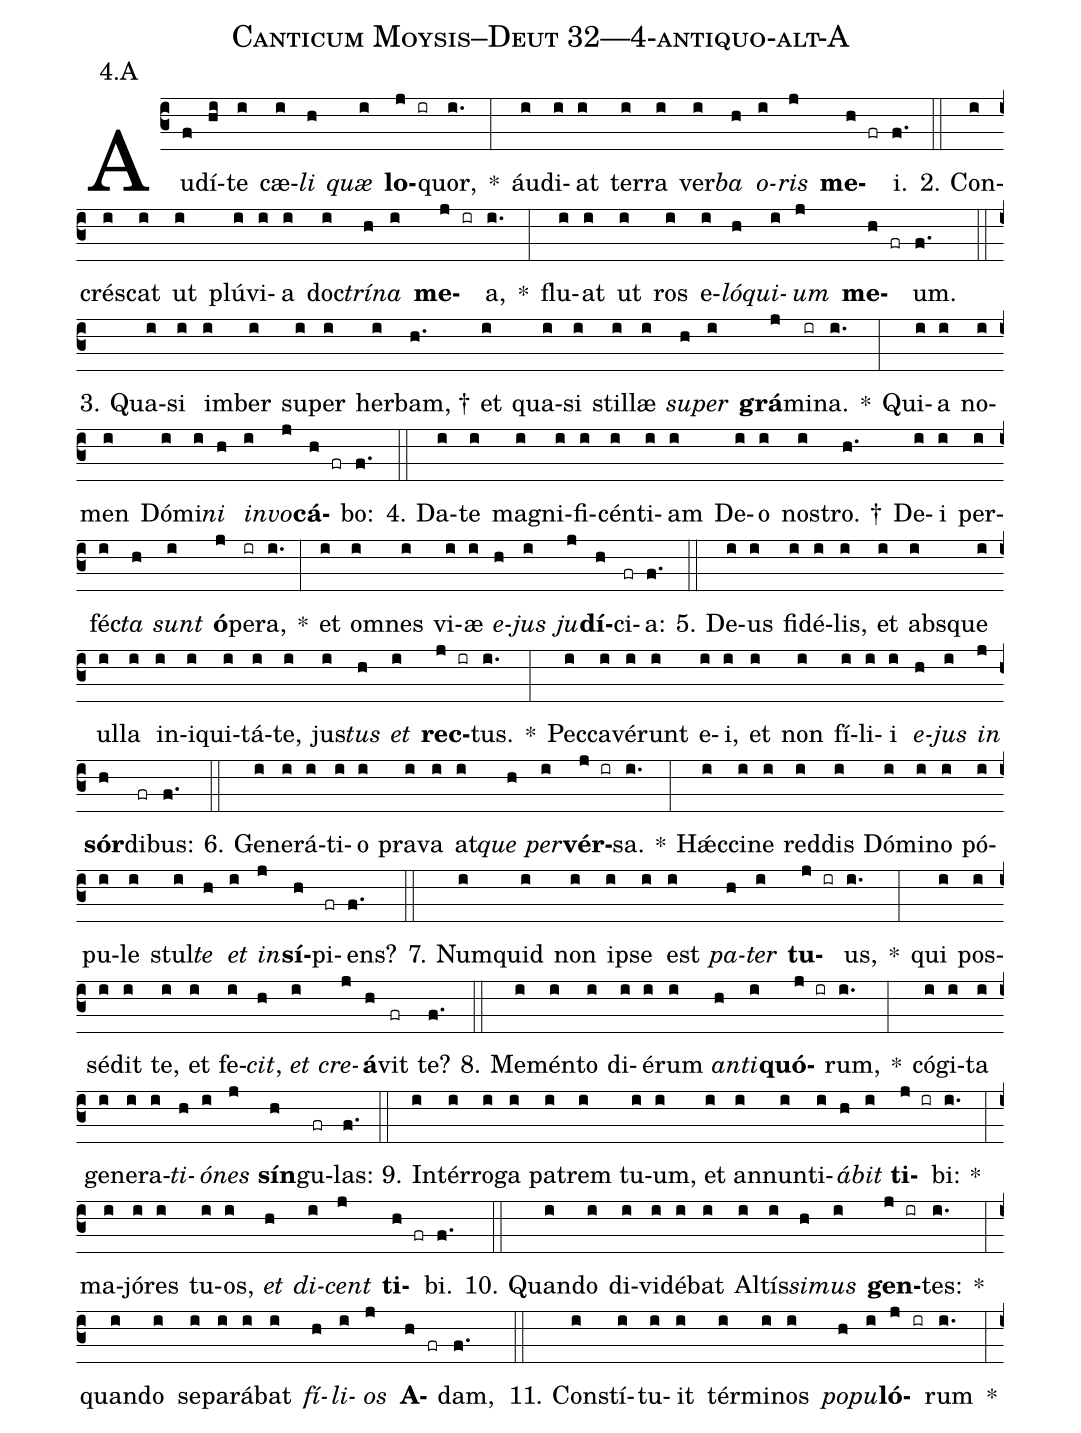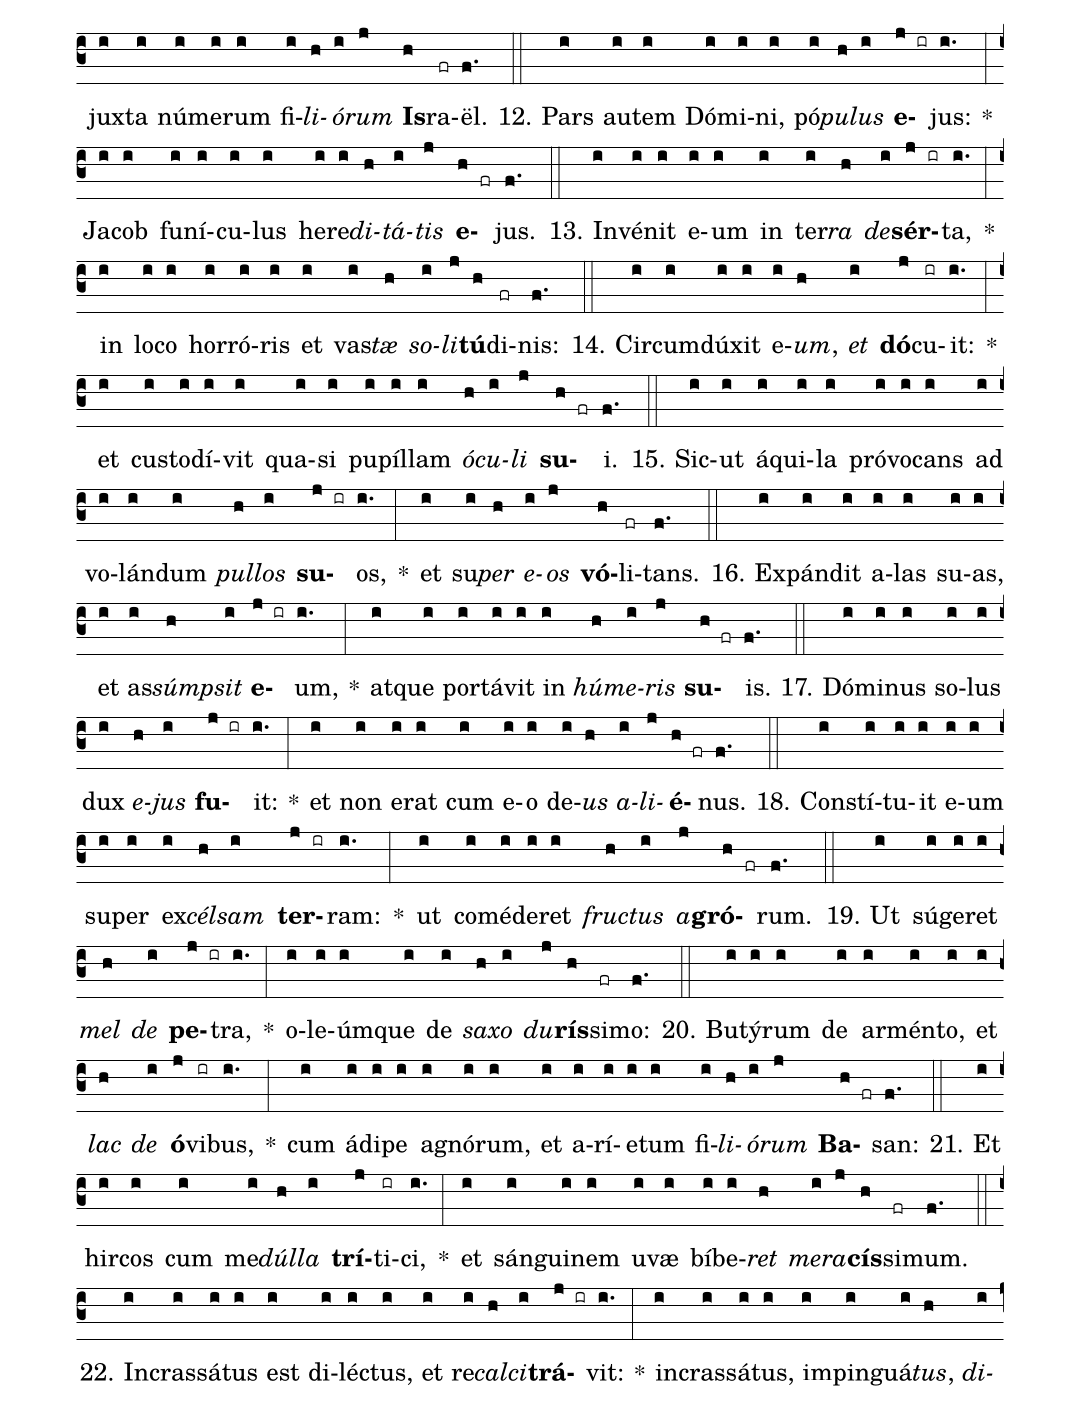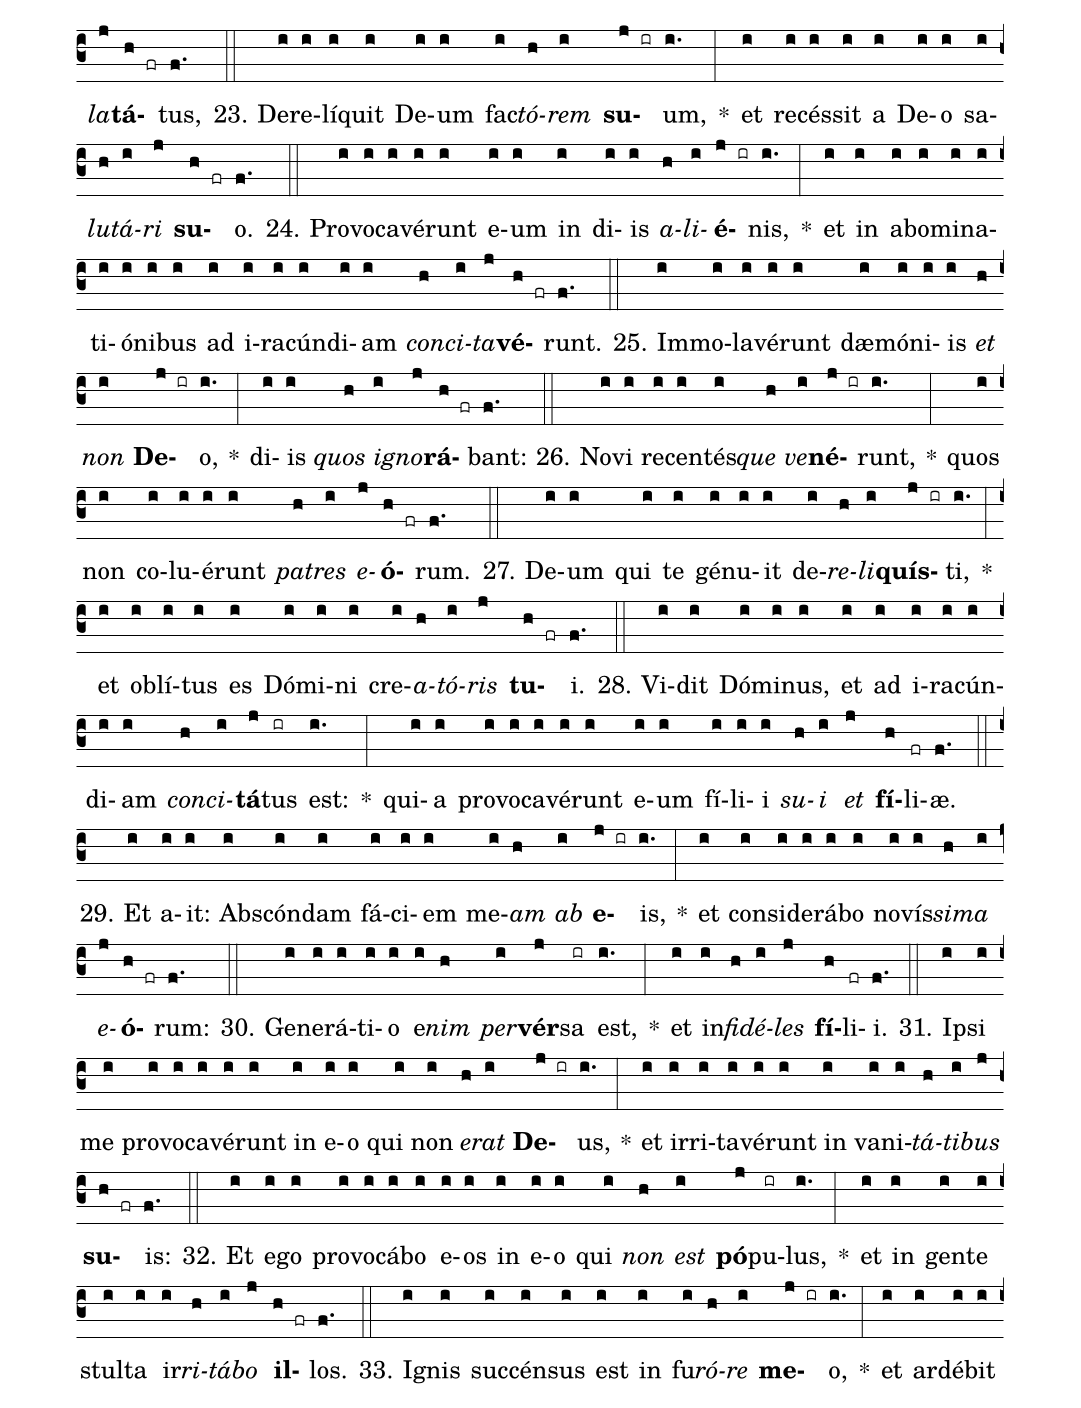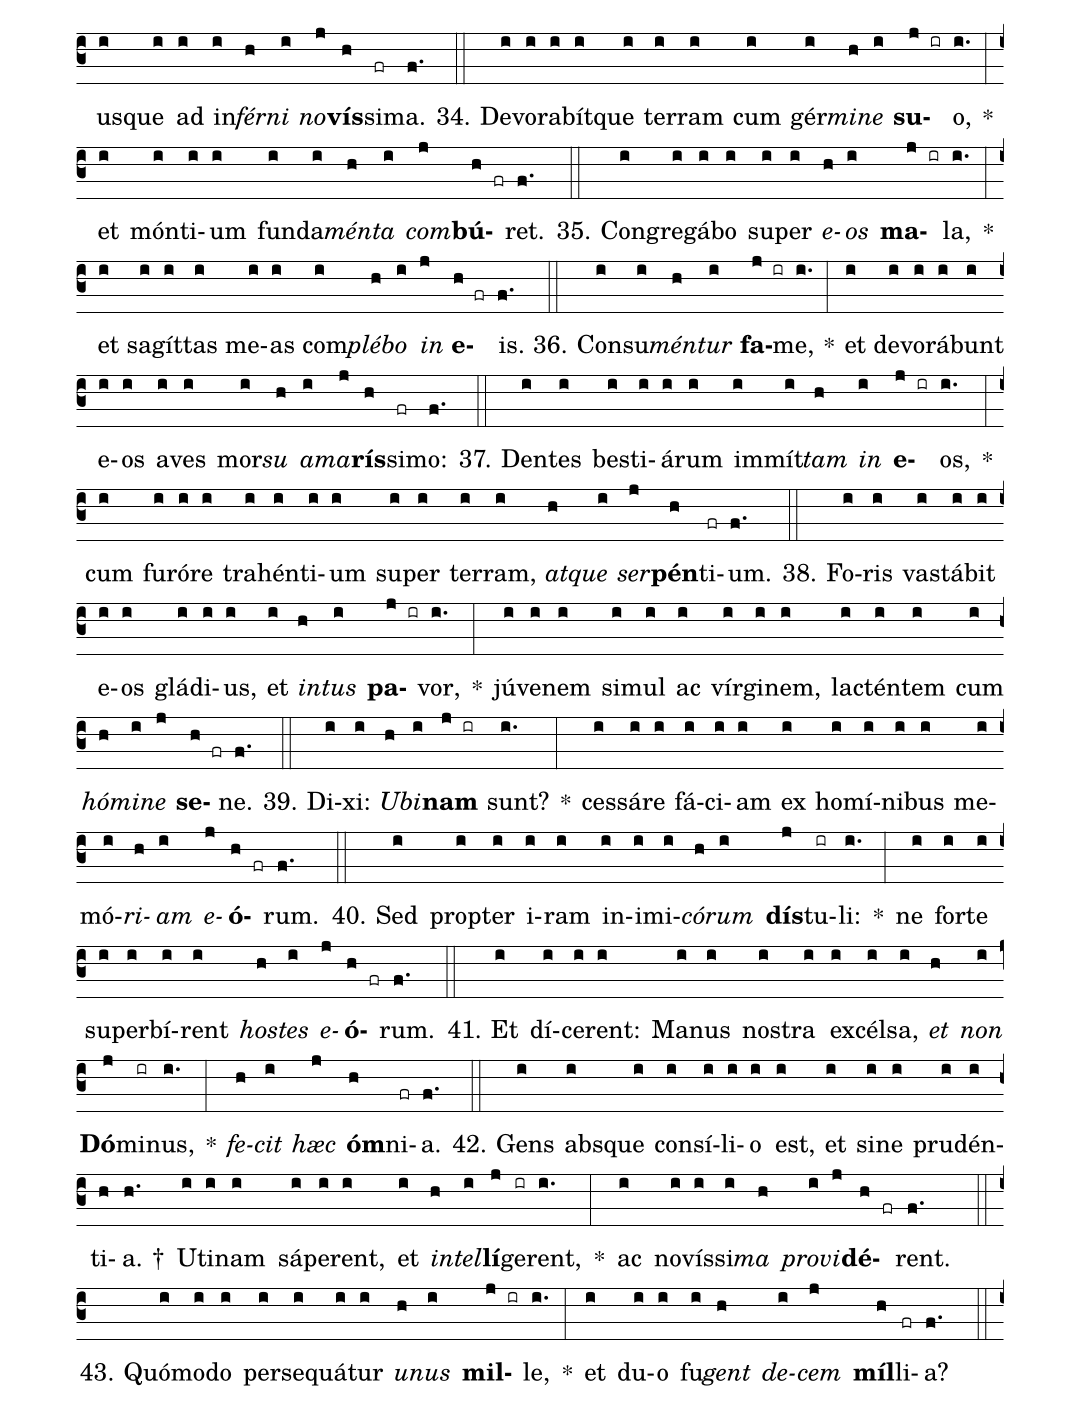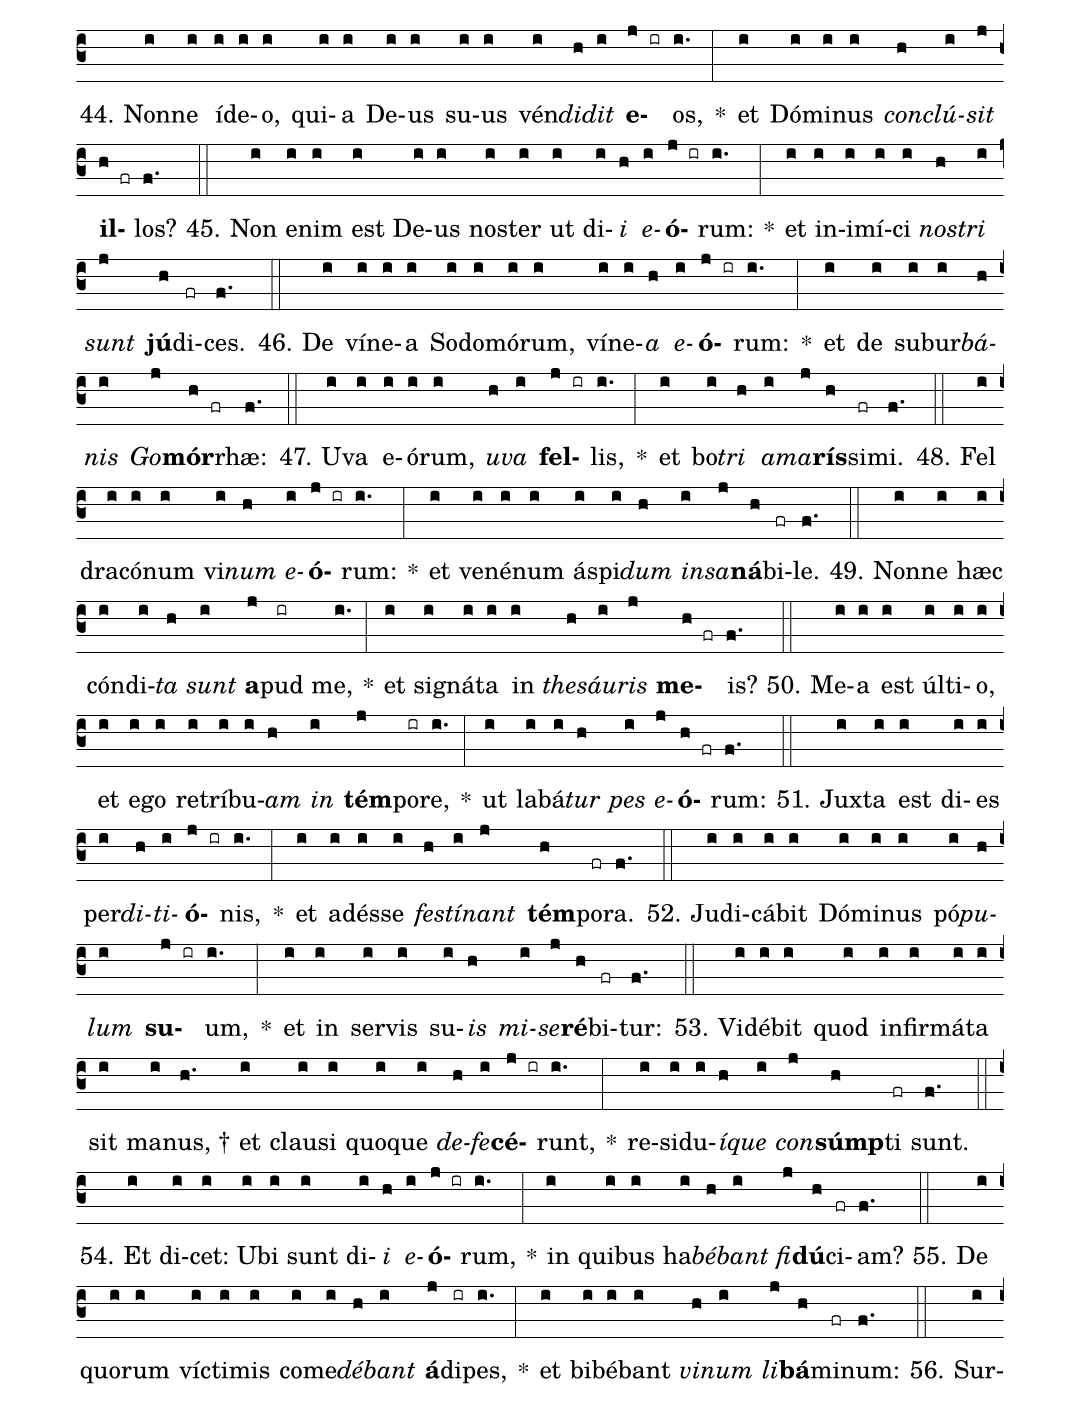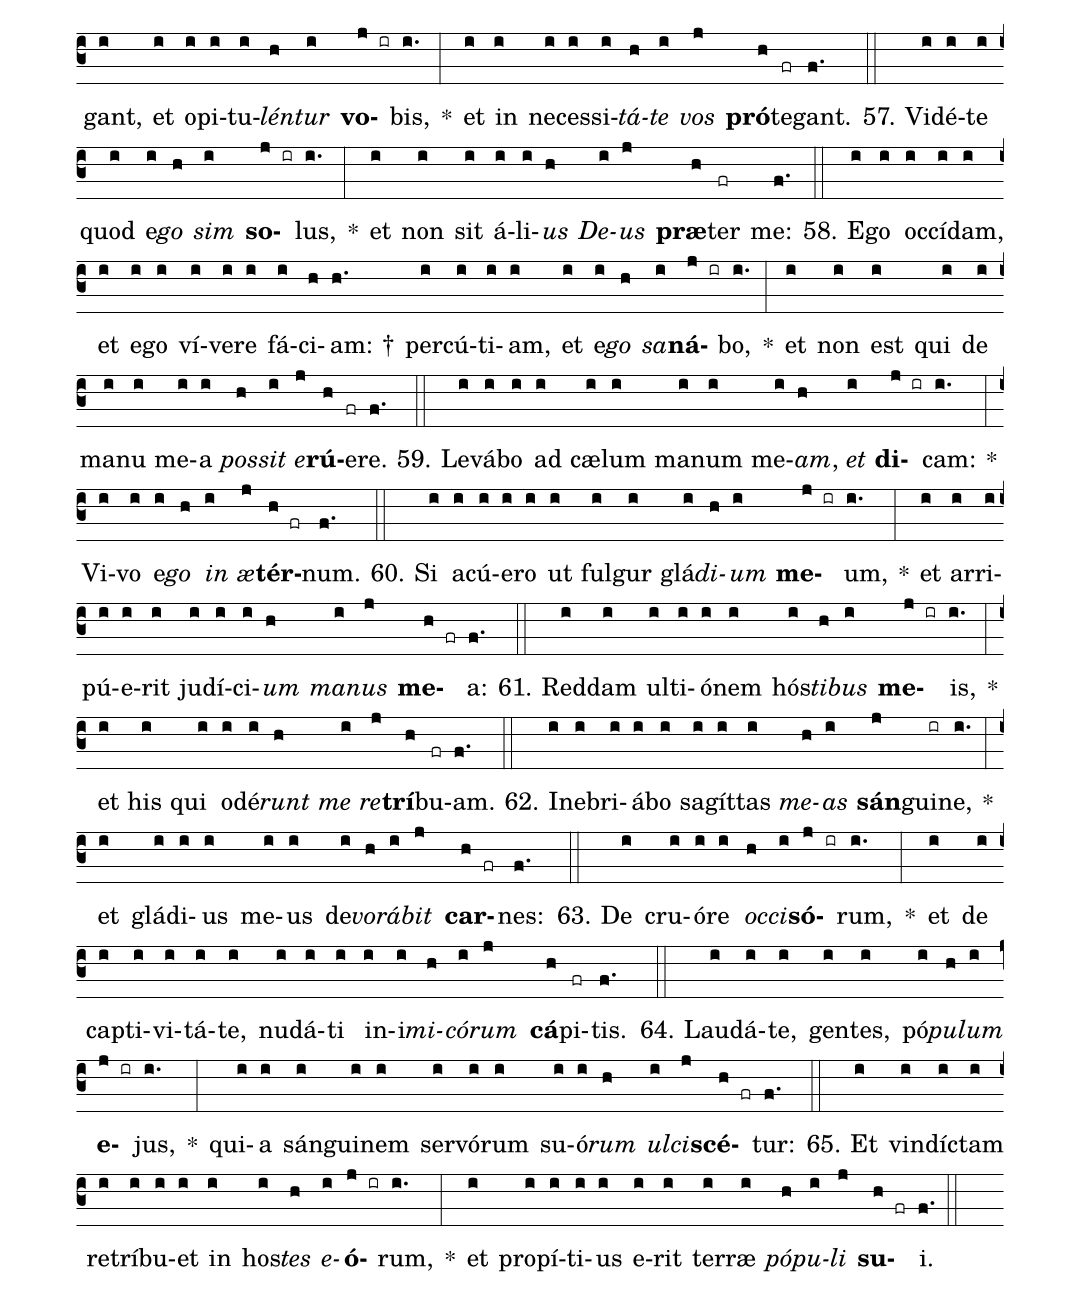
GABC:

name: Canticum Moysis--Deut 32---4-antiquo-alt-A;
annotation: 4.A;
%%
(c3)Au(f)dí(hi)te(i) cæ(i)<i>li</i>(h) <i>quæ</i>(i) <b>lo</b>(j ir)quor,(i.) *(:) áu(i)di(i)at(i) ter(i)ra(i) ver(i)<i>ba</i>(h) <i>o</i>(i)<i>ris</i>(j) <b>me</b>(h fr)i.(f.) (::)
2. Con(i)crés(i)cat(i) ut(i) plú(i)vi(i)a(i) doc(i)<i>trí</i>(h)<i>na</i>(i) <b>me</b>(j ir)a,(i.) *(:) flu(i)at(i) ut(i) ros(i) e(i)<i>ló</i>(h)<i>qui</i>(i)<i>um</i>(j) <b>me</b>(h fr)um.(f.) (::)
3. Qua(i)si(i) im(i)ber(i) su(i)per(i) her(i)bam, †(h.) et(i) qua(i)si(i) stil(i)læ(i) <i>su</i>(h)<i>per</i>(i) <b>grá</b>(j)mi(ir)na.(i.) *(:) Qui(i)a(i) no(i)men(i) Dó(i)mi(i)<i>ni</i>(h) <i>in</i>(i)<i>vo</i>(j)<b>cá</b>(h fr)bo:(f.) (::)
4. Da(i)te(i) ma(i)gni(i)fi(i)cén(i)ti(i)am(i) De(i)o(i) nos(i)tro. †(h.) De(i)i(i) per(i)féc(i)<i>ta</i>(h) <i>sunt</i>(i) <b>ó</b>(j)pe(ir)ra,(i.) *(:) et(i) om(i)nes(i) vi(i)æ(i) <i>e</i>(h)<i>jus</i>(i) <i>ju</i>(j)<b>dí</b>(h)ci(fr)a:(f.) (::)
5. De(i)us(i) fi(i)dé(i)lis,(i) et(i) abs(i)que(i) ul(i)la(i) in(i)i(i)qui(i)tá(i)te,(i) jus(i)<i>tus</i>(h) <i>et</i>(i) <b>rec</b>(j ir)tus.(i.) *(:) Pec(i)ca(i)vé(i)runt(i) e(i)i,(i) et(i) non(i) fí(i)li(i)i(i) <i>e</i>(h)<i>jus</i>(i) <i>in</i>(j) <b>sór</b>(h)di(fr)bus:(f.) (::)
6. Ge(i)ne(i)rá(i)ti(i)o(i) pra(i)va(i) at(i)<i>que</i>(h) <i>per</i>(i)<b>vér</b>(j ir)sa.(i.) *(:) Hǽc(i)ci(i)ne(i) red(i)dis(i) Dó(i)mi(i)no(i) pó(i)pu(i)le(i) stul(i)<i>te</i>(h) <i>et</i>(i) <i>in</i>(j)<b>sí</b>(h)pi(fr)ens?(f.) (::)
7. Num(i)quid(i) non(i) ip(i)se(i) est(i) <i>pa</i>(h)<i>ter</i>(i) <b>tu</b>(j ir)us,(i.) *(:) qui(i) pos(i)sé(i)dit(i) te,(i) et(i) fe(i)<i>cit</i>,(h) <i>et</i>(i) <i>cre</i>(j)<b>á</b>(h)vit(fr) te?(f.) (::)
8. Me(i)mén(i)to(i) di(i)é(i)rum(i) <i>an</i>(h)<i>ti</i>(i)<b>quó</b>(j ir)rum,(i.) *(:) có(i)gi(i)ta(i) ge(i)ne(i)ra(i)<i>ti</i>(h)<i>ó</i>(i)<i>nes</i>(j) <b>sín</b>(h)gu(fr)las:(f.) (::)
9. In(i)tér(i)ro(i)ga(i) pa(i)trem(i) tu(i)um,(i) et(i) an(i)nun(i)ti(i)<i>á</i>(h)<i>bit</i>(i) <b>ti</b>(j ir)bi:(i.) *(:) ma(i)jó(i)res(i) tu(i)os,(i) <i>et</i>(h) <i>di</i>(i)<i>cent</i>(j) <b>ti</b>(h fr)bi.(f.) (::)
10. Quan(i)do(i) di(i)vi(i)dé(i)bat(i) Al(i)tís(i)<i>si</i>(h)<i>mus</i>(i) <b>gen</b>(j ir)tes:(i.) *(:) quan(i)do(i) se(i)pa(i)rá(i)bat(i) <i>fí</i>(h)<i>li</i>(i)<i>os</i>(j) <b>A</b>(h fr)dam,(f.) (::)
11. Con(i)stí(i)tu(i)it(i) tér(i)mi(i)nos(i) <i>po</i>(h)<i>pu</i>(i)<b>ló</b>(j ir)rum(i.) *(:) jux(i)ta(i) nú(i)me(i)rum(i) fi(i)<i>li</i>(h)<i>ó</i>(i)<i>rum</i>(j) <b>Is</b>(h)ra(fr)ël.(f.) (::)
12. Pars(i) au(i)tem(i) Dó(i)mi(i)ni,(i) pó(i)<i>pu</i>(h)<i>lus</i>(i) <b>e</b>(j ir)jus:(i.) *(:) Ja(i)cob(i) fu(i)ní(i)cu(i)lus(i) he(i)re(i)<i>di</i>(h)<i>tá</i>(i)<i>tis</i>(j) <b>e</b>(h fr)jus.(f.) (::)
13. In(i)vé(i)nit(i) e(i)um(i) in(i) ter(i)<i>ra</i>(h) <i>de</i>(i)<b>sér</b>(j ir)ta,(i.) *(:) in(i) lo(i)co(i) hor(i)ró(i)ris(i) et(i) vas(i)<i>tæ</i>(h) <i>so</i>(i)<i>li</i>(j)<b>tú</b>(h)di(fr)nis:(f.) (::)
14. Cir(i)cum(i)dú(i)xit(i) e(i)<i>um</i>,(h) <i>et</i>(i) <b>dó</b>(j)cu(ir)it:(i.) *(:) et(i) cus(i)to(i)dí(i)vit(i) qua(i)si(i) pu(i)píl(i)lam(i) <i>ó</i>(h)<i>cu</i>(i)<i>li</i>(j) <b>su</b>(h fr)i.(f.) (::)
15. Sic(i)ut(i) á(i)qui(i)la(i) pró(i)vo(i)cans(i) ad(i) vo(i)lán(i)dum(i) <i>pul</i>(h)<i>los</i>(i) <b>su</b>(j ir)os,(i.) *(:) et(i) su(i)<i>per</i>(h) <i>e</i>(i)<i>os</i>(j) <b>vó</b>(h)li(fr)tans.(f.) (::)
16. Ex(i)pán(i)dit(i) a(i)las(i) su(i)as,(i) et(i) as(i)<i>súmp</i>(h)<i>sit</i>(i) <b>e</b>(j ir)um,(i.) *(:) at(i)que(i) por(i)tá(i)vit(i) in(i) <i>hú</i>(h)<i>me</i>(i)<i>ris</i>(j) <b>su</b>(h fr)is.(f.) (::)
17. Dó(i)mi(i)nus(i) so(i)lus(i) dux(i) <i>e</i>(h)<i>jus</i>(i) <b>fu</b>(j ir)it:(i.) *(:) et(i) non(i) e(i)rat(i) cum(i) e(i)o(i) de(i)<i>us</i>(h) <i>a</i>(i)<i>li</i>(j)<b>é</b>(h fr)nus.(f.) (::)
18. Con(i)stí(i)tu(i)it(i) e(i)um(i) su(i)per(i) ex(i)<i>cél</i>(h)<i>sam</i>(i) <b>ter</b>(j ir)ram:(i.) *(:) ut(i) com(i)é(i)de(i)ret(i) <i>fruc</i>(h)<i>tus</i>(i) <i>a</i>(j)<b>gró</b>(h fr)rum.(f.) (::)
19. Ut(i) sú(i)ge(i)ret(i) <i>mel</i>(h) <i>de</i>(i) <b>pe</b>(j ir)tra,(i.) *(:) o(i)le(i)úm(i)que(i) de(i) <i>sa</i>(h)<i>xo</i>(i) <i>du</i>(j)<b>rís</b>(h)si(fr)mo:(f.) (::)
20. Bu(i)tý(i)rum(i) de(i) ar(i)mén(i)to,(i) et(i) <i>lac</i>(h) <i>de</i>(i) <b>ó</b>(j)vi(ir)bus,(i.) *(:) cum(i) á(i)di(i)pe(i) a(i)gnó(i)rum,(i) et(i) a(i)rí(i)e(i)tum(i) fi(i)<i>li</i>(h)<i>ó</i>(i)<i>rum</i>(j) <b>Ba</b>(h fr)san:(f.) (::)
21. Et(i) hir(i)cos(i) cum(i) me(i)<i>dúl</i>(h)<i>la</i>(i) <b>trí</b>(j)ti(ir)ci,(i.) *(:) et(i) sán(i)gui(i)nem(i) u(i)væ(i) bí(i)be(i)<i>ret</i>(h) <i>me</i>(i)<i>ra</i>(j)<b>cís</b>(h)si(fr)mum.(f.) (::)
22. In(i)cras(i)sá(i)tus(i) est(i) di(i)léc(i)tus,(i) et(i) re(i)<i>cal</i>(h)<i>ci</i>(i)<b>trá</b>(j ir)vit:(i.) *(:) in(i)cras(i)sá(i)tus,(i) im(i)pin(i)guá(i)<i>tus</i>,(h) <i>di</i>(i)<i>la</i>(j)<b>tá</b>(h fr)tus,(f.) (::)
23. De(i)re(i)lí(i)quit(i) De(i)um(i) fac(i)<i>tó</i>(h)<i>rem</i>(i) <b>su</b>(j ir)um,(i.) *(:) et(i) re(i)cés(i)sit(i) a(i) De(i)o(i) sa(i)<i>lu</i>(h)<i>tá</i>(i)<i>ri</i>(j) <b>su</b>(h fr)o.(f.) (::)
24. Pro(i)vo(i)ca(i)vé(i)runt(i) e(i)um(i) in(i) di(i)is(i) <i>a</i>(h)<i>li</i>(i)<b>é</b>(j ir)nis,(i.) *(:) et(i) in(i) ab(i)o(i)mi(i)na(i)ti(i)ó(i)ni(i)bus(i) ad(i) i(i)ra(i)cún(i)di(i)am(i) <i>con</i>(h)<i>ci</i>(i)<i>ta</i>(j)<b>vé</b>(h fr)runt.(f.) (::)
25. Im(i)mo(i)la(i)vé(i)runt(i) dæ(i)mó(i)ni(i)is(i) <i>et</i>(h) <i>non</i>(i) <b>De</b>(j ir)o,(i.) *(:) di(i)is(i) <i>quos</i>(h) <i>i</i>(i)<i>gno</i>(j)<b>rá</b>(h fr)bant:(f.) (::)
26. No(i)vi(i) re(i)cen(i)tés(i)<i>que</i>(h) <i>ve</i>(i)<b>né</b>(j ir)runt,(i.) *(:) quos(i) non(i) co(i)lu(i)é(i)runt(i) <i>pa</i>(h)<i>tres</i>(i) <i>e</i>(j)<b>ó</b>(h fr)rum.(f.) (::)
27. De(i)um(i) qui(i) te(i) gé(i)nu(i)it(i) de(i)<i>re</i>(h)<i>li</i>(i)<b>quís</b>(j ir)ti,(i.) *(:) et(i) ob(i)lí(i)tus(i) es(i) Dó(i)mi(i)ni(i) cre(i)<i>a</i>(h)<i>tó</i>(i)<i>ris</i>(j) <b>tu</b>(h fr)i.(f.) (::)
28. Vi(i)dit(i) Dó(i)mi(i)nus,(i) et(i) ad(i) i(i)ra(i)cún(i)di(i)am(i) <i>con</i>(h)<i>ci</i>(i)<b>tá</b>(j)tus(ir) est:(i.) *(:) qui(i)a(i) pro(i)vo(i)ca(i)vé(i)runt(i) e(i)um(i) fí(i)li(i)i(i) <i>su</i>(h)<i>i</i>(i) <i>et</i>(j) <b>fí</b>(h)li(fr)æ.(f.) (::)
29. Et(i) a(i)it:(i) Abs(i)cón(i)dam(i) fá(i)ci(i)em(i) me(i)<i>am</i>(h) <i>ab</i>(i) <b>e</b>(j ir)is,(i.) *(:) et(i) con(i)si(i)de(i)rá(i)bo(i) no(i)vís(i)<i>si</i>(h)<i>ma</i>(i) <i>e</i>(j)<b>ó</b>(h fr)rum:(f.) (::)
30. Ge(i)ne(i)rá(i)ti(i)o(i) e(i)<i>nim</i>(h) <i>per</i>(i)<b>vér</b>(j)sa(ir) est,(i.) *(:) et(i) in(i)<i>fi</i>(h)<i>dé</i>(i)<i>les</i>(j) <b>fí</b>(h)li(fr)i.(f.) (::)
31. Ip(i)si(i) me(i) pro(i)vo(i)ca(i)vé(i)runt(i) in(i) e(i)o(i) qui(i) non(i) <i>e</i>(h)<i>rat</i>(i) <b>De</b>(j ir)us,(i.) *(:) et(i) ir(i)ri(i)ta(i)vé(i)runt(i) in(i) va(i)ni(i)<i>tá</i>(h)<i>ti</i>(i)<i>bus</i>(j) <b>su</b>(h fr)is:(f.) (::)
32. Et(i) e(i)go(i) pro(i)vo(i)cá(i)bo(i) e(i)os(i) in(i) e(i)o(i) qui(i) <i>non</i>(h) <i>est</i>(i) <b>pó</b>(j)pu(ir)lus,(i.) *(:) et(i) in(i) gen(i)te(i) stul(i)ta(i) ir(i)<i>ri</i>(h)<i>tá</i>(i)<i>bo</i>(j) <b>il</b>(h fr)los.(f.) (::)
33. I(i)gnis(i) suc(i)cén(i)sus(i) est(i) in(i) fu(i)<i>ró</i>(h)<i>re</i>(i) <b>me</b>(j ir)o,(i.) *(:) et(i) ar(i)dé(i)bit(i) us(i)que(i) ad(i) in(i)<i>fér</i>(h)<i>ni</i>(i) <i>no</i>(j)<b>vís</b>(h)si(fr)ma.(f.) (::)
34. De(i)vo(i)ra(i)bít(i)que(i) ter(i)ram(i) cum(i) gér(i)<i>mi</i>(h)<i>ne</i>(i) <b>su</b>(j ir)o,(i.) *(:) et(i) món(i)ti(i)um(i) fun(i)da(i)<i>mén</i>(h)<i>ta</i>(i) <i>com</i>(j)<b>bú</b>(h fr)ret.(f.) (::)
35. Con(i)gre(i)gá(i)bo(i) su(i)per(i) <i>e</i>(h)<i>os</i>(i) <b>ma</b>(j ir)la,(i.) *(:) et(i) sa(i)gít(i)tas(i) me(i)as(i) com(i)<i>plé</i>(h)<i>bo</i>(i) <i>in</i>(j) <b>e</b>(h fr)is.(f.) (::)
36. Con(i)su(i)<i>mén</i>(h)<i>tur</i>(i) <b>fa</b>(j ir)me,(i.) *(:) et(i) de(i)vo(i)rá(i)bunt(i) e(i)os(i) a(i)ves(i) mor(i)<i>su</i>(h) <i>a</i>(i)<i>ma</i>(j)<b>rís</b>(h)si(fr)mo:(f.) (::)
37. Den(i)tes(i) bes(i)ti(i)á(i)rum(i) im(i)mít(i)<i>tam</i>(h) <i>in</i>(i) <b>e</b>(j ir)os,(i.) *(:) cum(i) fu(i)ró(i)re(i) tra(i)hén(i)ti(i)um(i) su(i)per(i) ter(i)ram,(i) <i>at</i>(h)<i>que</i>(i) <i>ser</i>(j)<b>pén</b>(h)ti(fr)um.(f.) (::)
38. Fo(i)ris(i) vas(i)tá(i)bit(i) e(i)os(i) glá(i)di(i)us,(i) et(i) <i>in</i>(h)<i>tus</i>(i) <b>pa</b>(j ir)vor,(i.) *(:) jú(i)ve(i)nem(i) si(i)mul(i) ac(i) vír(i)gi(i)nem,(i) lac(i)tén(i)tem(i) cum(i) <i>hó</i>(h)<i>mi</i>(i)<i>ne</i>(j) <b>se</b>(h fr)ne.(f.) (::)
39. Di(i)xi:(i) <i>U</i>(h)<i>bi</i>(i)<b>nam</b>(j ir) sunt?(i.) *(:) ces(i)sá(i)re(i) fá(i)ci(i)am(i) ex(i) ho(i)mí(i)ni(i)bus(i) me(i)mó(i)<i>ri</i>(h)<i>am</i>(i) <i>e</i>(j)<b>ó</b>(h fr)rum.(f.) (::)
40. Sed(i) prop(i)ter(i) i(i)ram(i) in(i)i(i)mi(i)<i>có</i>(h)<i>rum</i>(i) <b>dís</b>(j)tu(ir)li:(i.) *(:) ne(i) for(i)te(i) su(i)per(i)bí(i)rent(i) <i>hos</i>(h)<i>tes</i>(i) <i>e</i>(j)<b>ó</b>(h fr)rum.(f.) (::)
41. Et(i) dí(i)ce(i)rent:(i) Ma(i)nus(i) nos(i)tra(i) ex(i)cél(i)sa,(i) <i>et</i>(h) <i>non</i>(i) <b>Dó</b>(j)mi(ir)nus,(i.) *(:) <i>fe</i>(h)<i>cit</i>(i) <i>hæc</i>(j) <b>óm</b>(h)ni(fr)a.(f.) (::)
42. Gens(i) abs(i)que(i) con(i)sí(i)li(i)o(i) est,(i) et(i) si(i)ne(i) pru(i)dén(i)ti(h)a. †(h.) U(i)ti(i)nam(i) sá(i)pe(i)rent,(i) et(i) <i>in</i>(h)<i>tel</i>(i)<b>lí</b>(j)ge(ir)rent,(i.) *(:) ac(i) no(i)vís(i)si(i)<i>ma</i>(h) <i>pro</i>(i)<i>vi</i>(j)<b>dé</b>(h fr)rent.(f.) (::)
43. Quó(i)mo(i)do(i) per(i)se(i)quá(i)tur(i) <i>u</i>(h)<i>nus</i>(i) <b>mil</b>(j ir)le,(i.) *(:) et(i) du(i)o(i) fu(i)<i>gent</i>(h) <i>de</i>(i)<i>cem</i>(j) <b>míl</b>(h)li(fr)a?(f.) (::)
44. Non(i)ne(i) íd(i)e(i)o,(i) qui(i)a(i) De(i)us(i) su(i)us(i) vén(i)<i>di</i>(h)<i>dit</i>(i) <b>e</b>(j ir)os,(i.) *(:) et(i) Dó(i)mi(i)nus(i) <i>con</i>(h)<i>clú</i>(i)<i>sit</i>(j) <b>il</b>(h fr)los?(f.) (::)
45. Non(i) e(i)nim(i) est(i) De(i)us(i) nos(i)ter(i) ut(i) di(i)<i>i</i>(h) <i>e</i>(i)<b>ó</b>(j ir)rum:(i.) *(:) et(i) in(i)i(i)mí(i)ci(i) <i>nos</i>(h)<i>tri</i>(i) <i>sunt</i>(j) <b>jú</b>(h)di(fr)ces.(f.) (::)
46. De(i) ví(i)ne(i)a(i) So(i)do(i)mó(i)rum,(i) ví(i)ne(i)<i>a</i>(h) <i>e</i>(i)<b>ó</b>(j ir)rum:(i.) *(:) et(i) de(i) sub(i)ur(i)<i>bá</i>(h)<i>nis</i>(i) <i>Go</i>(j)<b>mór</b>(h fr)rhæ:(f.) (::)
47. U(i)va(i) e(i)ó(i)rum,(i) <i>u</i>(h)<i>va</i>(i) <b>fel</b>(j ir)lis,(i.) *(:) et(i) bo(i)<i>tri</i>(h) <i>a</i>(i)<i>ma</i>(j)<b>rís</b>(h)si(fr)mi.(f.) (::)
48. Fel(i) dra(i)có(i)num(i) vi(i)<i>num</i>(h) <i>e</i>(i)<b>ó</b>(j ir)rum:(i.) *(:) et(i) ve(i)né(i)num(i) ás(i)pi(i)<i>dum</i>(h) <i>in</i>(i)<i>sa</i>(j)<b>ná</b>(h)bi(fr)le.(f.) (::)
49. Non(i)ne(i) hæc(i) cón(i)di(i)<i>ta</i>(h) <i>sunt</i>(i) <b>a</b>(j)pud(ir) me,(i.) *(:) et(i) si(i)gná(i)ta(i) in(i) <i>the</i>(h)<i>sáu</i>(i)<i>ris</i>(j) <b>me</b>(h fr)is?(f.) (::)
50. Me(i)a(i) est(i) úl(i)ti(i)o,(i) et(i) e(i)go(i) re(i)trí(i)bu(i)<i>am</i>(h) <i>in</i>(i) <b>tém</b>(j)po(ir)re,(i.) *(:) ut(i) la(i)bá(i)<i>tur</i>(h) <i>pes</i>(i) <i>e</i>(j)<b>ó</b>(h fr)rum:(f.) (::)
51. Jux(i)ta(i) est(i) di(i)es(i) per(i)<i>di</i>(h)<i>ti</i>(i)<b>ó</b>(j ir)nis,(i.) *(:) et(i) ad(i)és(i)se(i) <i>fes</i>(h)<i>tí</i>(i)<i>nant</i>(j) <b>tém</b>(h)po(fr)ra.(f.) (::)
52. Ju(i)di(i)cá(i)bit(i) Dó(i)mi(i)nus(i) pó(i)<i>pu</i>(h)<i>lum</i>(i) <b>su</b>(j ir)um,(i.) *(:) et(i) in(i) ser(i)vis(i) su(i)<i>is</i>(h) <i>mi</i>(i)<i>se</i>(j)<b>ré</b>(h)bi(fr)tur:(f.) (::)
53. Vi(i)dé(i)bit(i) quod(i) in(i)fir(i)má(i)ta(i) sit(i) ma(i)nus, †(h.) et(i) clau(i)si(i) quo(i)que(i) <i>de</i>(h)<i>fe</i>(i)<b>cé</b>(j ir)runt,(i.) *(:) re(i)si(i)du(i)<i>í</i>(h)<i>que</i>(i) <i>con</i>(j)<b>súmp</b>(h)ti(fr) sunt.(f.) (::)
54. Et(i) di(i)cet:(i) U(i)bi(i) sunt(i) di(i)<i>i</i>(h) <i>e</i>(i)<b>ó</b>(j ir)rum,(i.) *(:) in(i) qui(i)bus(i) ha(i)<i>bé</i>(h)<i>bant</i>(i) <i>fi</i>(j)<b>dú</b>(h)ci(fr)am?(f.) (::)
55. De(i) quo(i)rum(i) víc(i)ti(i)mis(i) com(i)e(i)<i>dé</i>(h)<i>bant</i>(i) <b>á</b>(j)di(ir)pes,(i.) *(:) et(i) bi(i)bé(i)bant(i) <i>vi</i>(h)<i>num</i>(i) <i>li</i>(j)<b>bá</b>(h)mi(fr)num:(f.) (::)
56. Sur(i)gant,(i) et(i) o(i)pi(i)tu(i)<i>lén</i>(h)<i>tur</i>(i) <b>vo</b>(j ir)bis,(i.) *(:) et(i) in(i) ne(i)ces(i)si(i)<i>tá</i>(h)<i>te</i>(i) <i>vos</i>(j) <b>pró</b>(h)te(fr)gant.(f.) (::)
57. Vi(i)dé(i)te(i) quod(i) e(i)<i>go</i>(h) <i>sim</i>(i) <b>so</b>(j ir)lus,(i.) *(:) et(i) non(i) sit(i) á(i)li(i)<i>us</i>(h) <i>De</i>(i)<i>us</i>(j) <b>præ</b>(h)ter(fr) me:(f.) (::)
58. E(i)go(i) oc(i)cí(i)dam,(i) et(i) e(i)go(i) ví(i)ve(i)re(i) fá(i)ci(h)am: †(h.) per(i)cú(i)ti(i)am,(i) et(i) e(i)<i>go</i>(h) <i>sa</i>(i)<b>ná</b>(j ir)bo,(i.) *(:) et(i) non(i) est(i) qui(i) de(i) ma(i)nu(i) me(i)a(i) <i>pos</i>(h)<i>sit</i>(i) <i>e</i>(j)<b>rú</b>(h)e(fr)re.(f.) (::)
59. Le(i)vá(i)bo(i) ad(i) cæ(i)lum(i) ma(i)num(i) me(i)<i>am</i>,(h) <i>et</i>(i) <b>di</b>(j ir)cam:(i.) *(:) Vi(i)vo(i) e(i)<i>go</i>(h) <i>in</i>(i) <i>æ</i>(j)<b>tér</b>(h fr)num.(f.) (::)
60. Si(i) a(i)cú(i)e(i)ro(i) ut(i) ful(i)gur(i) glá(i)<i>di</i>(h)<i>um</i>(i) <b>me</b>(j ir)um,(i.) *(:) et(i) ar(i)ri(i)pú(i)e(i)rit(i) ju(i)dí(i)ci(i)<i>um</i>(h) <i>ma</i>(i)<i>nus</i>(j) <b>me</b>(h fr)a:(f.) (::)
61. Red(i)dam(i) ul(i)ti(i)ó(i)nem(i) hós(i)<i>ti</i>(h)<i>bus</i>(i) <b>me</b>(j ir)is,(i.) *(:) et(i) his(i) qui(i) o(i)dé(i)<i>runt</i>(h) <i>me</i>(i) <i>re</i>(j)<b>trí</b>(h)bu(fr)am.(f.) (::)
62. In(i)e(i)bri(i)á(i)bo(i) sa(i)gít(i)tas(i) <i>me</i>(h)<i>as</i>(i) <b>sán</b>(j)gui(ir)ne,(i.) *(:) et(i) glá(i)di(i)us(i) me(i)us(i) de(i)<i>vo</i>(h)<i>rá</i>(i)<i>bit</i>(j) <b>car</b>(h fr)nes:(f.) (::)
63. De(i) cru(i)ó(i)re(i) <i>oc</i>(h)<i>ci</i>(i)<b>só</b>(j ir)rum,(i.) *(:) et(i) de(i) cap(i)ti(i)vi(i)tá(i)te,(i) nu(i)dá(i)ti(i) in(i)i(i)<i>mi</i>(h)<i>có</i>(i)<i>rum</i>(j) <b>cá</b>(h)pi(fr)tis.(f.) (::)
64. Lau(i)dá(i)te,(i) gen(i)tes,(i) pó(i)<i>pu</i>(h)<i>lum</i>(i) <b>e</b>(j ir)jus,(i.) *(:) qui(i)a(i) sán(i)gui(i)nem(i) ser(i)vó(i)rum(i) su(i)ó(i)<i>rum</i>(h) <i>ul</i>(i)<i>ci</i>(j)<b>scé</b>(h fr)tur:(f.) (::)
65. Et(i) vin(i)díc(i)tam(i) re(i)trí(i)bu(i)et(i) in(i) hos(i)<i>tes</i>(h) <i>e</i>(i)<b>ó</b>(j ir)rum,(i.) *(:) et(i) pro(i)pí(i)ti(i)us(i) e(i)rit(i) ter(i)ræ(i) <i>pó</i>(h)<i>pu</i>(i)<i>li</i>(j) <b>su</b>(h fr)i.(f.) (::)
